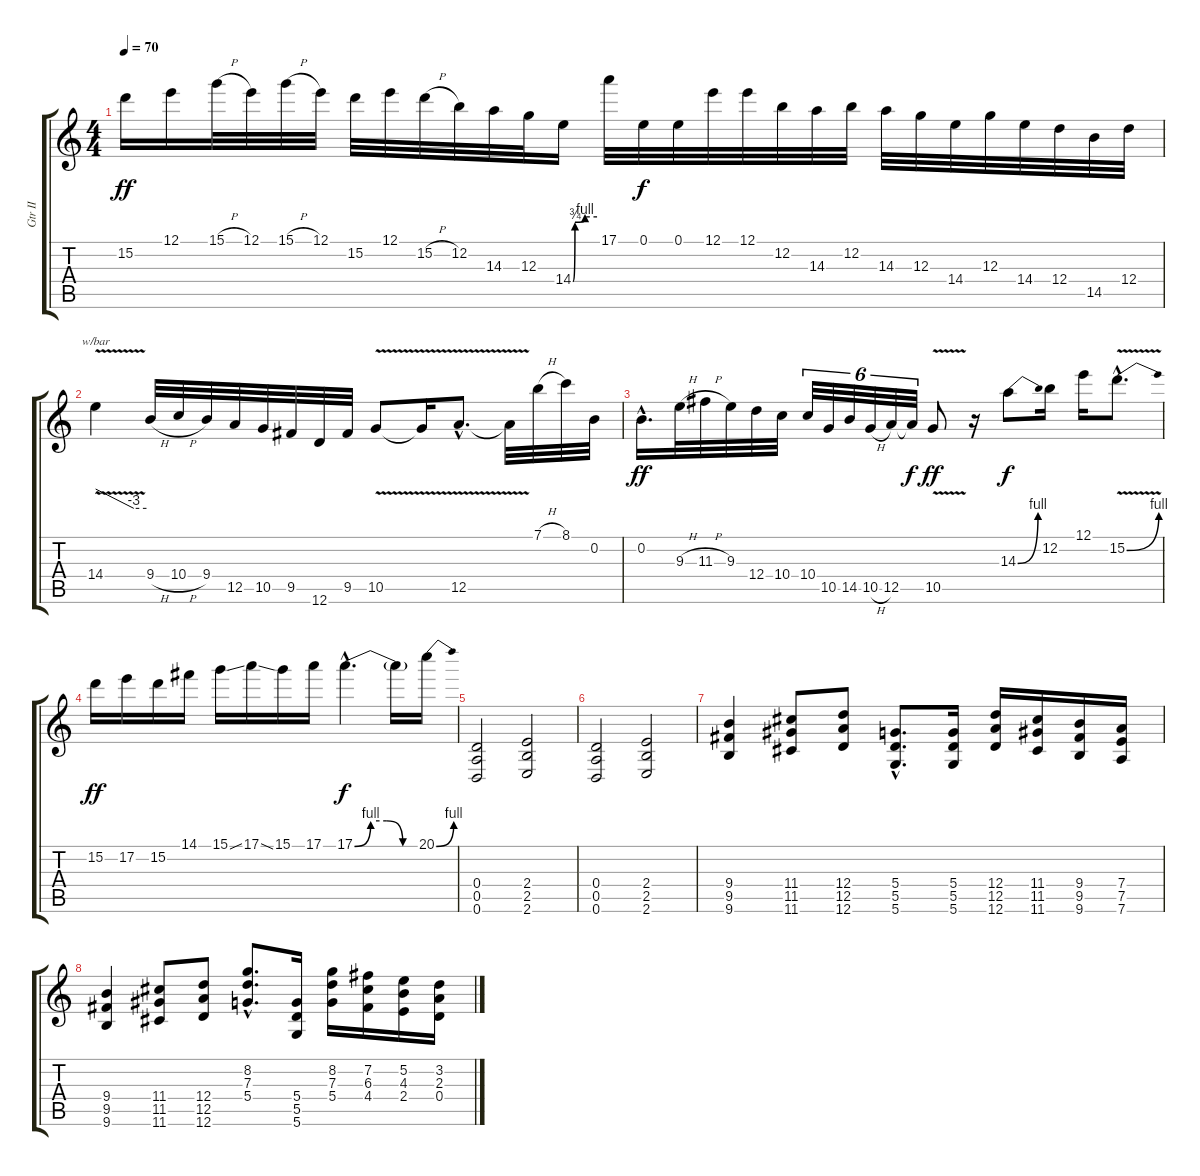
\track ("Gtr II" "Gtr II") {instrument electricguitarmuted}
\staff {score tabs}
\tuning (E4 B3 G3 D3 A2 D2) {hide}
\ts (4 4)
\tempo 70
\clef g2
\ks c
15.2.16{dy ff} 12.1.16 15.1{h}.32 12.1.32 15.1{h}.32 12.1.32 15.2.32 12.1.32 15.2{h}.32 12.2.32 14.3.32 12.3.32 14.4{be (custom 0 0 5 3 30 4 60 4)}.16 17.1.32 0.1.32{dy f} 0.1.32 12.1.32 12.1.32 12.2.32 14.3.32 12.2.32 14.3.32 12.3.32 14.4.32 12.3.32 14.4.32 12.4.32 14.5.32 12.4.32 |
14.4{v}.4{tbe (custom default 0 0 45 -12 60 -12)} 9.4{h}.32 10.4{h}.32 9.4.32 12.5.32 10.5.32 9.5.32 12.6.32 9.5.32 10.5{v}.8 10.5{t}.16 12.5{v hac}.8{d} 12.5{t}.32 7.1{h}.32 8.1.32 0.2.32 |
0.2{hac}.16{d dy ff} 9.3{h}.32 11.3{h}.32 9.3.32 12.4.32 10.4.32 10.4.32{tu (6 4)} 10.5.32{tu (6 4)} 14.5.32{tu (6 4)} 10.5{h}.32{tu (6 4)} 12.5.32{tu (6 4)} 12.5{t}.32{tu (6 4) dy f} 10.5{v}.8{dy ff} r.16 14.3{be (bend 0 0 60 4)}.8{dy f} 12.2.16 12.1.16 15.2{be (bend 0 0 60 4) v hac}.8{d} |
15.2.16{dy ff} 17.2.16 15.2.16 14.1.16 15.1{ss}.16 17.1{ss}.16 15.1.16 17.1.16 17.1{be (custom 0 0 15 4 30 4 45 0 60 0) hac}.4{d dy f} 17.1{t}.16 20.1{be (bend 0 0 60 4)}.16 |
(0.4 0.5 0.6).2{instrument overdrivenguitar} (2.4 2.5 2.6).2 |
(0.4 0.5 0.6).2 (2.4 2.5 2.6).2 |
(9.4 9.5 9.6).4{instrument overdrivenguitar} (11.4 11.5 11.6).8 (12.4 12.5 12.6).8 (5.4{hac} 5.5{hac} 5.6{hac}).8{d} (5.4 5.5 5.6).16 (12.4 12.5 12.6).16 (11.4 11.5 11.6).16 (9.4 9.5 9.6).16 (7.4 7.5 7.6).16 |
(9.4 9.5 9.6).4{instrument overdrivenguitar} (11.4 11.5 11.6).8 (12.4 12.5 12.6).8 (8.2{hac} 7.3{hac} 5.4{hac}).8{d} (5.4 5.5 5.6).16 (8.2 7.3 5.4).16 (7.2 6.3 4.4).16 (5.2 4.3 2.4).16 (3.2 2.3 0.4).16
